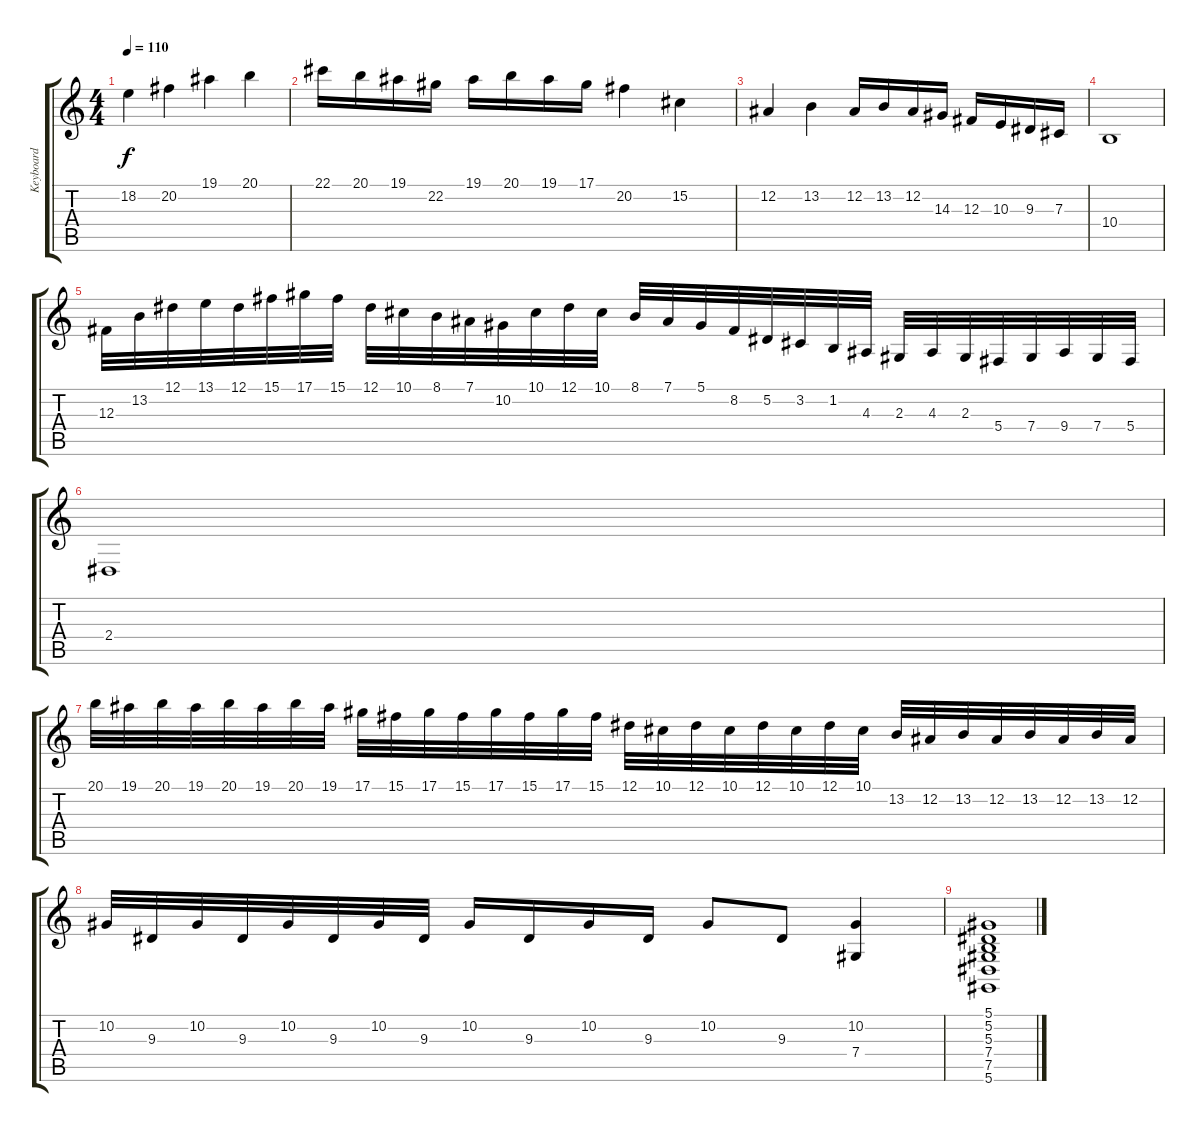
\track ("Keyboard" "Keyboard") {instrument acousticgrandpiano}
\staff {score tabs}
\tuning (Eb4 Bb3 Gb3 Db3 Ab2 Eb2) {hide}
\ts (4 4)
\tempo 110
\clef g2
\ks c
18.2.4{dy f} 20.2.4 19.1.4 20.1.4 |
22.1.16 20.1.16 19.1.16 22.2.16 19.1.16 20.1.16 19.1.16 17.1.16 20.2.4 15.2.4 |
12.2.4 13.2.4 12.2.16 13.2.16 12.2.16 14.3.16 12.3.16 10.3.16 9.3.16 7.3.16 |
10.4.1 |
12.3.32 13.2.32 12.1.32 13.1.32 12.1.32 15.1.32 17.1.32 15.1.32 12.1.32 10.1.32 8.1.32 7.1.32 10.2.32 10.1.32 12.1.32 10.1.32 8.1.32 7.1.32 5.1.32 8.2.32 5.2.32 3.2.32 1.2.32 4.3.32 2.3.32 4.3.32 2.3.32 5.4.32 7.4.32 9.4.32 7.4.32 5.4.32 |
2.4.1 |
20.1.32 19.1.32 20.1.32 19.1.32 20.1.32 19.1.32 20.1.32 19.1.32 17.1.32 15.1.32 17.1.32 15.1.32 17.1.32 15.1.32 17.1.32 15.1.32 12.1.32 10.1.32 12.1.32 10.1.32 12.1.32 10.1.32 12.1.32 10.1.32 13.2.32 12.2.32 13.2.32 12.2.32 13.2.32 12.2.32 13.2.32 12.2.32 |
10.2.32 9.3.32 10.2.32 9.3.32 10.2.32 9.3.32 10.2.32 9.3.32 10.2.16 9.3.16 10.2.16 9.3.16 10.2.8 9.3.8 (10.2 7.4).4 |
(5.1 5.2 5.3 7.4 7.5 5.6).1
